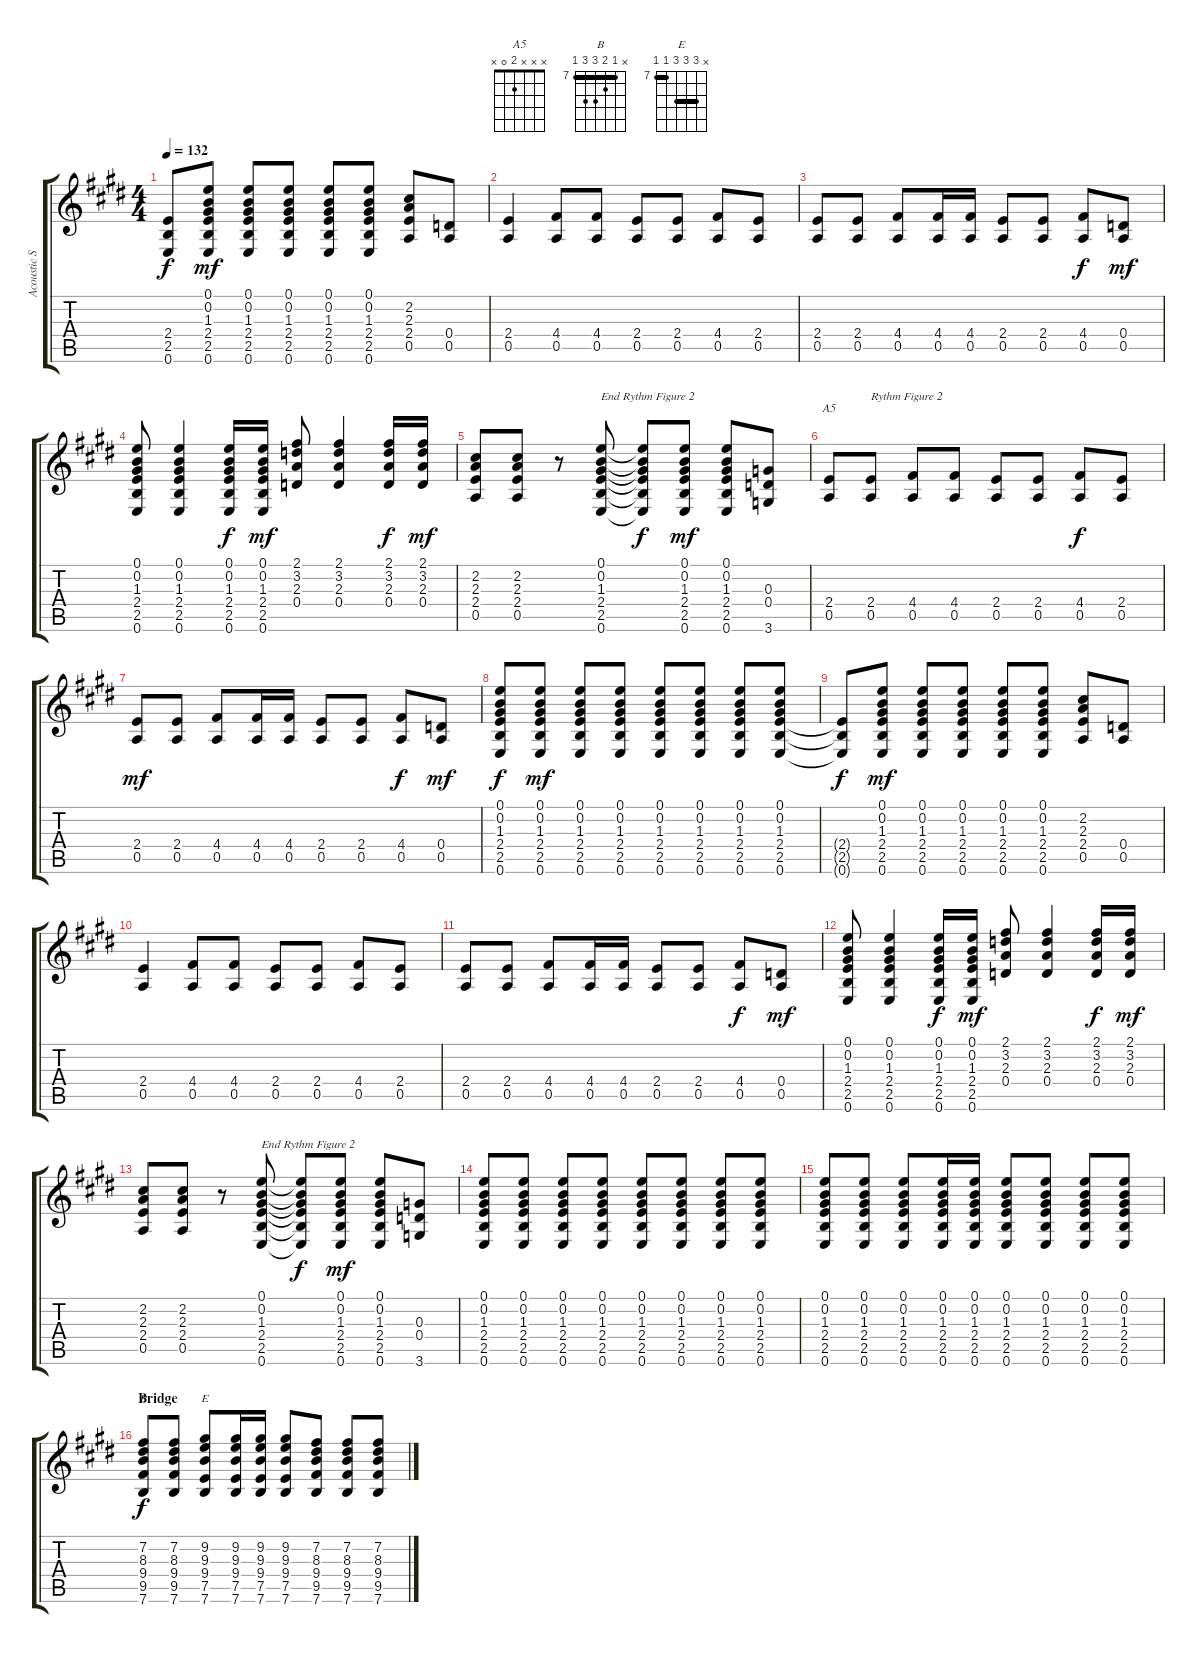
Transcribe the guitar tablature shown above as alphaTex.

\track ("Acoustic Strumming [Guitar V]" "Acoustic S") {instrument acousticguitarsteel}
\staff {score tabs}
\tuning (E4 B3 G3 D3 A2 E2) {hide}
\chord ("A5" x x x 2 0 x)
\chord ("B" x 7 8 9 9 7) {firstfret 7 barre 7}
\chord ("E" x 9 9 9 7 7) {firstfret 7 barre (7 9)}
\ts (4 4)
\tempo 132
\clef g2
\ks e
(2.4{t} 2.5{t} 0.6{t}).8{dy f} (0.1 0.2 1.3 2.4 2.5 0.6).8{dy mf} (0.1 0.2 1.3 2.4 2.5 0.6).8 (0.1 0.2 1.3 2.4 2.5 0.6).8 (0.1 0.2 1.3 2.4 2.5 0.6).8 (0.1 0.2 1.3 2.4 2.5 0.6).8 (2.2 2.3 2.4 0.5).8 (0.4 0.5).8 |
(2.4 0.5).4 (4.4 0.5).8 (4.4 0.5).8 (2.4 0.5).8 (2.4 0.5).8 (4.4 0.5).8 (2.4 0.5).8 |
(2.4 0.5).8 (2.4 0.5).8 (4.4 0.5).8 (4.4 0.5).16 (4.4 0.5).16 (2.4 0.5).8 (2.4 0.5).8 (4.4 0.5).8{dy f} (0.4 0.5).8{dy mf} |
(0.1 0.2 1.3 2.4 2.5 0.6).8 (0.1 0.2 1.3 2.4 2.5 0.6).4 (0.1 0.2 1.3 2.4 2.5 0.6).16{dy f} (0.1 0.2 1.3 2.4 2.5 0.6).16{dy mf} (2.1 3.2 2.3 0.4).8 (2.1 3.2 2.3 0.4).4 (2.1 3.2 2.3 0.4).16{dy f} (2.1 3.2 2.3 0.4).16{dy mf} |
(2.2 2.3 2.4 0.5).8 (2.2 2.3 2.4 0.5).8 r.8 (0.1 0.2 1.3 2.4 2.5 0.6).8{txt "End Rythm Figure 2"} (0.1{t} 0.2{t} 1.3{t} 2.4{t} 2.5{t} 0.6{t}).8{dy f} (0.1 0.2 1.3 2.4 2.5 0.6).8{dy mf} (0.1 0.2 1.3 2.4 2.5 0.6).8 (0.3 0.4 3.6).8 |
(2.4 0.5).8{ch "A5"} (2.4 0.5).8{txt "Rythm Figure 2"} (4.4 0.5).8 (4.4 0.5).8 (2.4 0.5).8 (2.4 0.5).8 (4.4 0.5).8{dy f} (2.4 0.5).8 |
(2.4 0.5).8{dy mf} (2.4 0.5).8 (4.4 0.5).8 (4.4 0.5).16 (4.4 0.5).16 (2.4 0.5).8 (2.4 0.5).8 (4.4 0.5).8{dy f} (0.4 0.5).8{dy mf} |
(0.1 0.2 1.3 2.4 2.5 0.6).8{dy f} (0.1 0.2 1.3 2.4 2.5 0.6).8{dy mf} (0.1 0.2 1.3 2.4 2.5 0.6).8 (0.1 0.2 1.3 2.4 2.5 0.6).8 (0.1 0.2 1.3 2.4 2.5 0.6).8 (0.1 0.2 1.3 2.4 2.5 0.6).8 (0.1 0.2 1.3 2.4 2.5 0.6).8 (0.1 0.2 1.3 2.4 2.5 0.6).8 |
(2.4{t} 2.5{t} 0.6{t}).8{dy f} (0.1 0.2 1.3 2.4 2.5 0.6).8{dy mf} (0.1 0.2 1.3 2.4 2.5 0.6).8 (0.1 0.2 1.3 2.4 2.5 0.6).8 (0.1 0.2 1.3 2.4 2.5 0.6).8 (0.1 0.2 1.3 2.4 2.5 0.6).8 (2.2 2.3 2.4 0.5).8 (0.4 0.5).8 |
(2.4 0.5).4 (4.4 0.5).8 (4.4 0.5).8 (2.4 0.5).8 (2.4 0.5).8 (4.4 0.5).8 (2.4 0.5).8 |
(2.4 0.5).8 (2.4 0.5).8 (4.4 0.5).8 (4.4 0.5).16 (4.4 0.5).16 (2.4 0.5).8 (2.4 0.5).8 (4.4 0.5).8{dy f} (0.4 0.5).8{dy mf} |
(0.1 0.2 1.3 2.4 2.5 0.6).8 (0.1 0.2 1.3 2.4 2.5 0.6).4 (0.1 0.2 1.3 2.4 2.5 0.6).16{dy f} (0.1 0.2 1.3 2.4 2.5 0.6).16{dy mf} (2.1 3.2 2.3 0.4).8 (2.1 3.2 2.3 0.4).4 (2.1 3.2 2.3 0.4).16{dy f} (2.1 3.2 2.3 0.4).16{dy mf} |
(2.2 2.3 2.4 0.5).8 (2.2 2.3 2.4 0.5).8 r.8 (0.1 0.2 1.3 2.4 2.5 0.6).8{txt "End Rythm Figure 2"} (0.1{t} 0.2{t} 1.3{t} 2.4{t} 2.5{t} 0.6{t}).8{dy f} (0.1 0.2 1.3 2.4 2.5 0.6).8{dy mf} (0.1 0.2 1.3 2.4 2.5 0.6).8 (0.3 0.4 3.6).8 |
(0.1 0.2 1.3 2.4 2.5 0.6).8 (0.1 0.2 1.3 2.4 2.5 0.6).8 (0.1 0.2 1.3 2.4 2.5 0.6).8 (0.1 0.2 1.3 2.4 2.5 0.6).8 (0.1 0.2 1.3 2.4 2.5 0.6).8 (0.1 0.2 1.3 2.4 2.5 0.6).8 (0.1 0.2 1.3 2.4 2.5 0.6).8 (0.1 0.2 1.3 2.4 2.5 0.6).8 |
(0.1 0.2 1.3 2.4 2.5 0.6).8 (0.1 0.2 1.3 2.4 2.5 0.6).8 (0.1 0.2 1.3 2.4 2.5 0.6).8 (0.1 0.2 1.3 2.4 2.5 0.6).16 (0.1 0.2 1.3 2.4 2.5 0.6).16 (0.1 0.2 1.3 2.4 2.5 0.6).8 (0.1 0.2 1.3 2.4 2.5 0.6).8 (0.1 0.2 1.3 2.4 2.5 0.6).8 (0.1 0.2 1.3 2.4 2.5 0.6).8 |
\section ("" "Bridge")
(7.2 8.3 9.4 9.5 7.6).8{ch "B" dy f} (7.2 8.3 9.4 9.5 7.6).8 (9.2 9.3 9.4 7.5 7.6).8{ch "E"} (9.2 9.3 9.4 7.5 7.6).16 (9.2 9.3 9.4 7.5 7.6).16 (9.2 9.3 9.4 7.5 7.6).8 (7.2 8.3 9.4 9.5 7.6).8 (7.2 8.3 9.4 9.5 7.6).8 (7.2 8.3 9.4 9.5 7.6).8
